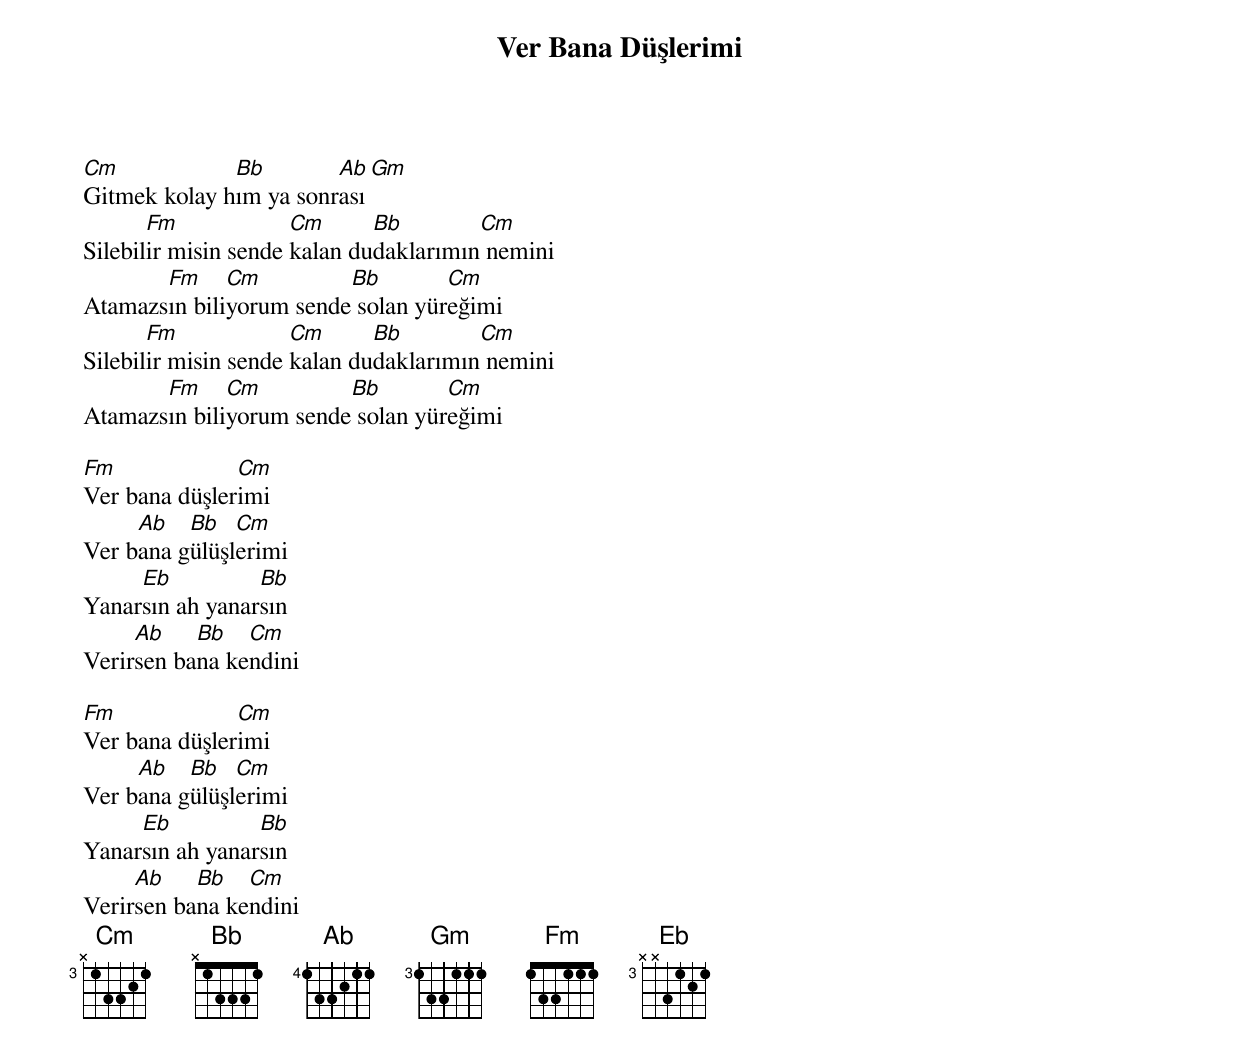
{title: Ver Bana Düşlerimi}
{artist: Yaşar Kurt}

Cm            Bb        Ab Gm
Gitmek kolay hım ya sonrası
       Fm             Cm      Bb        Cm
Silebilir misin sende kalan dudaklarımın nemini
       Fm     Cm         Bb        Cm
Atamazsın biliyorum sende solan yüreğimi
       Fm             Cm      Bb        Cm
Silebilir misin sende kalan dudaklarımın nemini
       Fm     Cm         Bb        Cm
Atamazsın biliyorum sende solan yüreğimi

Fm             Cm
Ver bana düşlerimi
     Ab   Bb   Cm
Ver bana gülüşlerimi
     Eb          Bb
Yanarsın ah yanarsın
     Ab    Bb   Cm
Verirsen bana kendini

Fm             Cm
Ver bana düşlerimi
     Ab   Bb   Cm
Ver bana gülüşlerimi
     Eb          Bb
Yanarsın ah yanarsın
     Ab    Bb   Cm
Verirsen bana kendini
